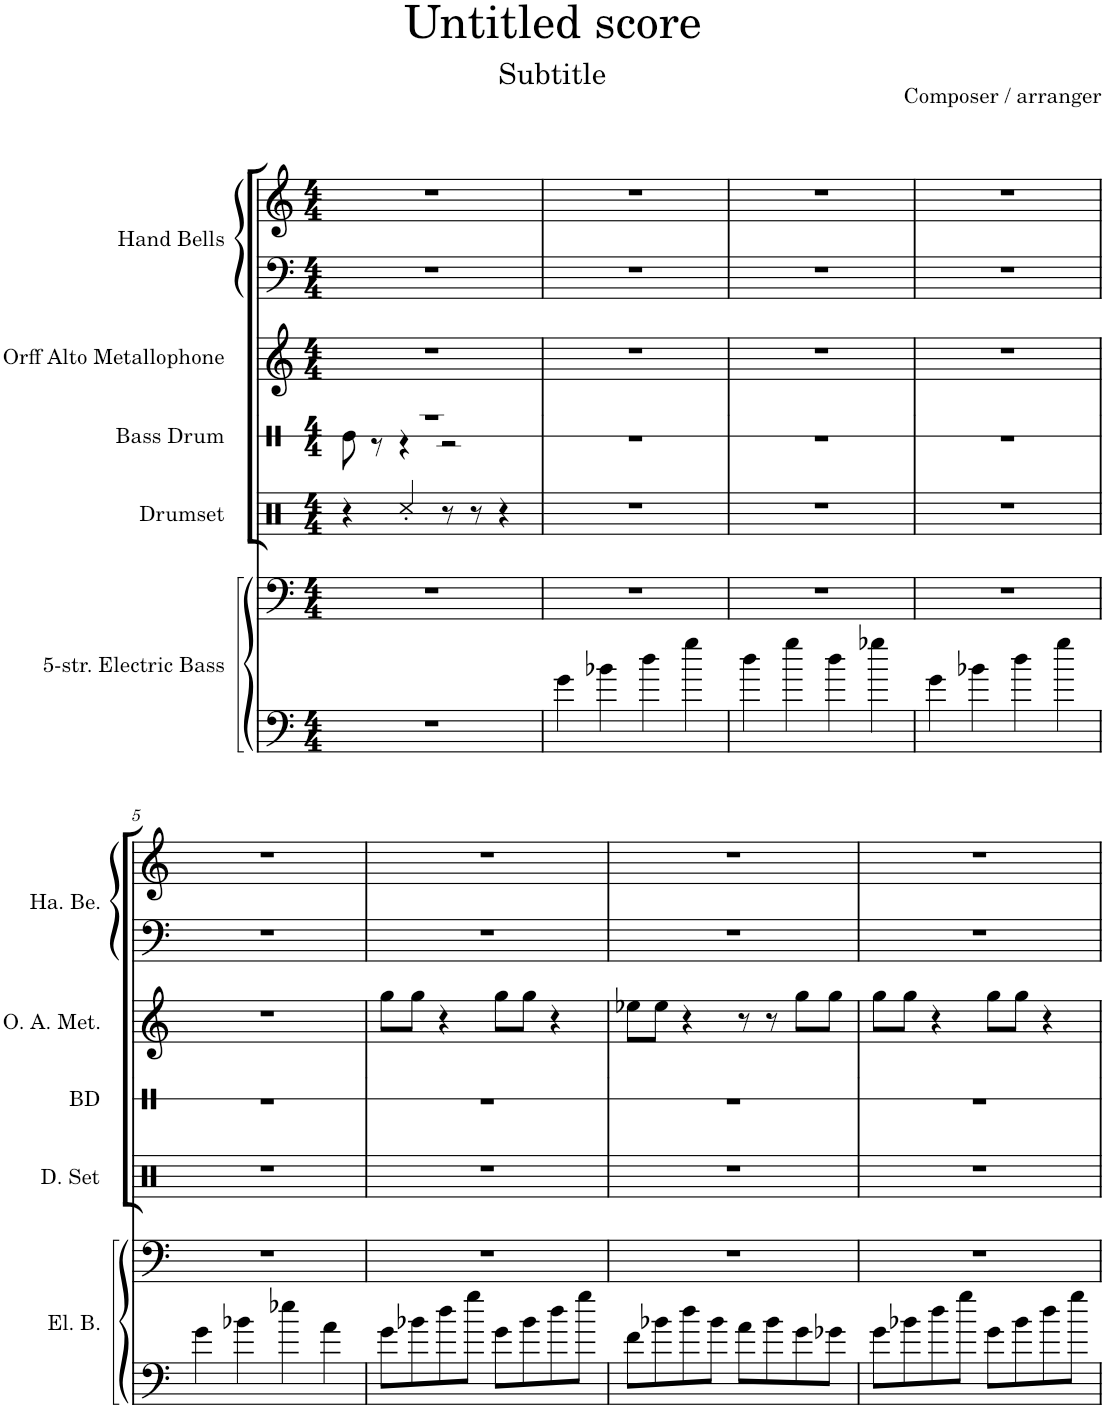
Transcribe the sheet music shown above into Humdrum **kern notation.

**kern	**kern	**kern	**kern	**kern	**kern	**kern
*part5	*part5	*part4	*part3	*part2	*part1	*part1
*staff7	*staff6	*staff5	*staff4	*staff3	*staff2	*staff1
*I"5-str. Electric Bass	*	*I"Drumset	*I"Bass Drum	*I"Orff Alto Metallophone	*I"Hand Bells	*
*I'El. B.	*	*I'D. Set	*I'BD	*I'O. A. Met.	*I'Ha. Be.	*
*	*	*	*stria1	*	*	*
*clefF4	*clefF4	*clefX	*clefX	*clefG2	*clefF4	*clefG2
*Trd7c12	*Trd7c12	*	*	*	*Trd-7c-12	*Trd-7c-12
*k[]	*k[]	*k[]	*k[]	*k[]	*k[]	*k[]
*M4/4	*M4/4	*M4/4	*M4/4	*M4/4	*M4/4	*M4/4
=1	=1	=1	=1	=1	=1	=1
*	*	*	*^	*	*	*
1r	1r	4r	1r	8Re\	1r	1r	1r
.	.	.	.	8r	.	.	.
.	.	4Rcc'/	.	4r	.	.	.
.	.	8r	.	2r	.	.	.
.	.	8r	.	.	.	.	.
.	.	4r	.	.	.	.	.
*	*	*	*v	*v	*	*	*
=2	=2	=2	=2	=2	=2	=2
4g\	1r	1r	1r	1r	1r	1r
4b-X\	.	.	.	.	.	.
4dd\	.	.	.	.	.	.
4gg\	.	.	.	.	.	.
=3	=3	=3	=3	=3	=3	=3
4dd\	1r	1r	1r	1r	1r	1r
4gg\	.	.	.	.	.	.
4dd\	.	.	.	.	.	.
4gg-X\	.	.	.	.	.	.
=4	=4	=4	=4	=4	=4	=4
4g\	1r	1r	1r	1r	1r	1r
4b-X\	.	.	.	.	.	.
4dd\	.	.	.	.	.	.
4gg\	.	.	.	.	.	.
!!LO:LB:g=z
=5	=5	=5	=5	=5	=5	=5
4g\	1r	1r	1r	1r	1r	1r
4b-X\	.	.	.	.	.	.
4ee-X\	.	.	.	.	.	.
4a\	.	.	.	.	.	.
=6	=6	=6	=6	=6	=6	=6
8g\L	1r	1r	1r	8gg\L	1r	1r
8b-X\	.	.	.	8gg\J	.	.
8dd\	.	.	.	4r	.	.
8gg\J	.	.	.	.	.	.
8g\L	.	.	.	8gg\L	.	.
8b-\	.	.	.	8gg\J	.	.
8dd\	.	.	.	4r	.	.
8gg\J	.	.	.	.	.	.
=7	=7	=7	=7	=7	=7	=7
8f\L	1r	1r	1r	8ee-X\L	1r	1r
8b-X\	.	.	.	8ee-\J	.	.
8dd\	.	.	.	4r	.	.
8b-\J	.	.	.	.	.	.
8a\L	.	.	.	8r	.	.
8b-\	.	.	.	8r	.	.
8g\	.	.	.	8gg\L	.	.
8g-X\J	.	.	.	8gg\J	.	.
=8	=8	=8	=8	=8	=8	=8
8g\L	1r	1r	1r	8gg\L	1r	1r
8b-X\	.	.	.	8gg\J	.	.
8dd\	.	.	.	4r	.	.
8gg\J	.	.	.	.	.	.
8g\L	.	.	.	8gg\L	.	.
8b-\	.	.	.	8gg\J	.	.
8dd\	.	.	.	4r	.	.
8gg\J	.	.	.	.	.	.
=	=	=	=	=	=	=
*-	*-	*-	*-	*-	*-	*-
